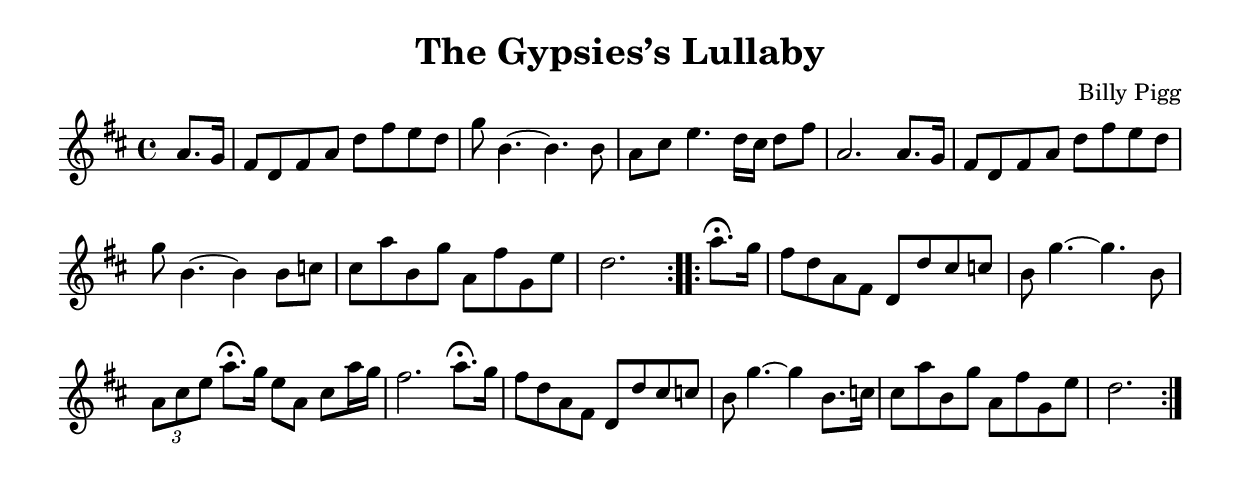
\version "2.16.0"

\include "common.ly"

\score {
  \relative c'' {
    \key d \major
    \time 4/4

    \repeat volta 2 {
      \partial 4 a8. g16
      fis8 d fis a d fis e d | g8 b,4. ~ b4. b8 |
      a8 cis e4. d16 cis d8 fis | a,2. a8. g16 |
      fis8 d fis a d fis e d | g8 b,4. ~ b4 b8 c |
      cis8 a' b, g' a, fis' g, e' | d2.
    }

    \repeat volta 2 {
      a'8.\fermata g16 |
      fis8 d a fis d d' cis c | b8 g'4. ~ g4. b,8 |
      \times 2/3 { a8 cis e } a8.\fermata g16 e8 a, cis a'16 g | fis2. a8.\fermata g16 |
      fis8 d a fis d d' cis c | b8 g'4. ~ g4 b,8. c16 |
      cis8 a' b, g' a, fis' g, e' | d2.
    }
  }

  \header {
    title = "The Gypsies’s Lullaby"
    composer = "Billy Pigg"
  }
}
